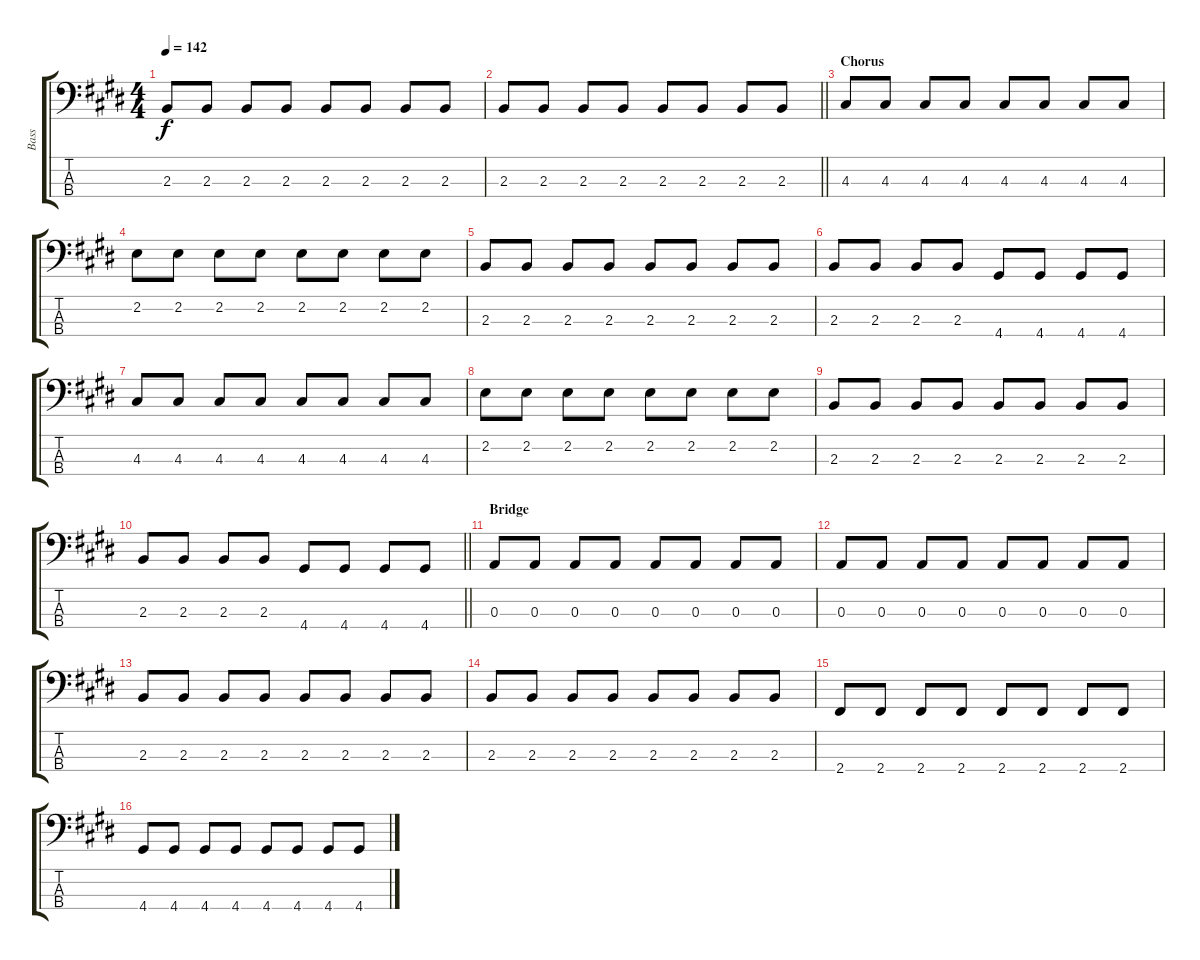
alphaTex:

\track ("Bass" "Bass") {instrument electricbassfinger}
\staff {score tabs}
\tuning (G2 D2 A1 E1) {hide}
\ts (4 4)
\tempo 142
\clef f4
\ks e
2.3.8{dy f} 2.3.8 2.3.8 2.3.8 2.3.8 2.3.8 2.3.8 2.3.8 |
\barLineRight lightlight
2.3.8 2.3.8 2.3.8 2.3.8 2.3.8 2.3.8 2.3.8 2.3.8 |
\section ("" "Chorus")
4.3.8 4.3.8 4.3.8 4.3.8 4.3.8 4.3.8 4.3.8 4.3.8 |
2.2.8 2.2.8 2.2.8 2.2.8 2.2.8 2.2.8 2.2.8 2.2.8 |
2.3.8 2.3.8 2.3.8 2.3.8 2.3.8 2.3.8 2.3.8 2.3.8 |
2.3.8 2.3.8 2.3.8 2.3.8 4.4.8 4.4.8 4.4.8 4.4.8 |
4.3.8 4.3.8 4.3.8 4.3.8 4.3.8 4.3.8 4.3.8 4.3.8 |
2.2.8 2.2.8 2.2.8 2.2.8 2.2.8 2.2.8 2.2.8 2.2.8 |
2.3.8 2.3.8 2.3.8 2.3.8 2.3.8 2.3.8 2.3.8 2.3.8 |
\barLineRight lightlight
2.3.8 2.3.8 2.3.8 2.3.8 4.4.8 4.4.8 4.4.8 4.4.8 |
\section ("" "Bridge")
0.3.8 0.3.8 0.3.8 0.3.8 0.3.8 0.3.8 0.3.8 0.3.8 |
0.3.8 0.3.8 0.3.8 0.3.8 0.3.8 0.3.8 0.3.8 0.3.8 |
2.3.8 2.3.8 2.3.8 2.3.8 2.3.8 2.3.8 2.3.8 2.3.8 |
2.3.8 2.3.8 2.3.8 2.3.8 2.3.8 2.3.8 2.3.8 2.3.8 |
2.4.8 2.4.8 2.4.8 2.4.8 2.4.8 2.4.8 2.4.8 2.4.8 |
4.4.8 4.4.8 4.4.8 4.4.8 4.4.8 4.4.8 4.4.8 4.4.8
